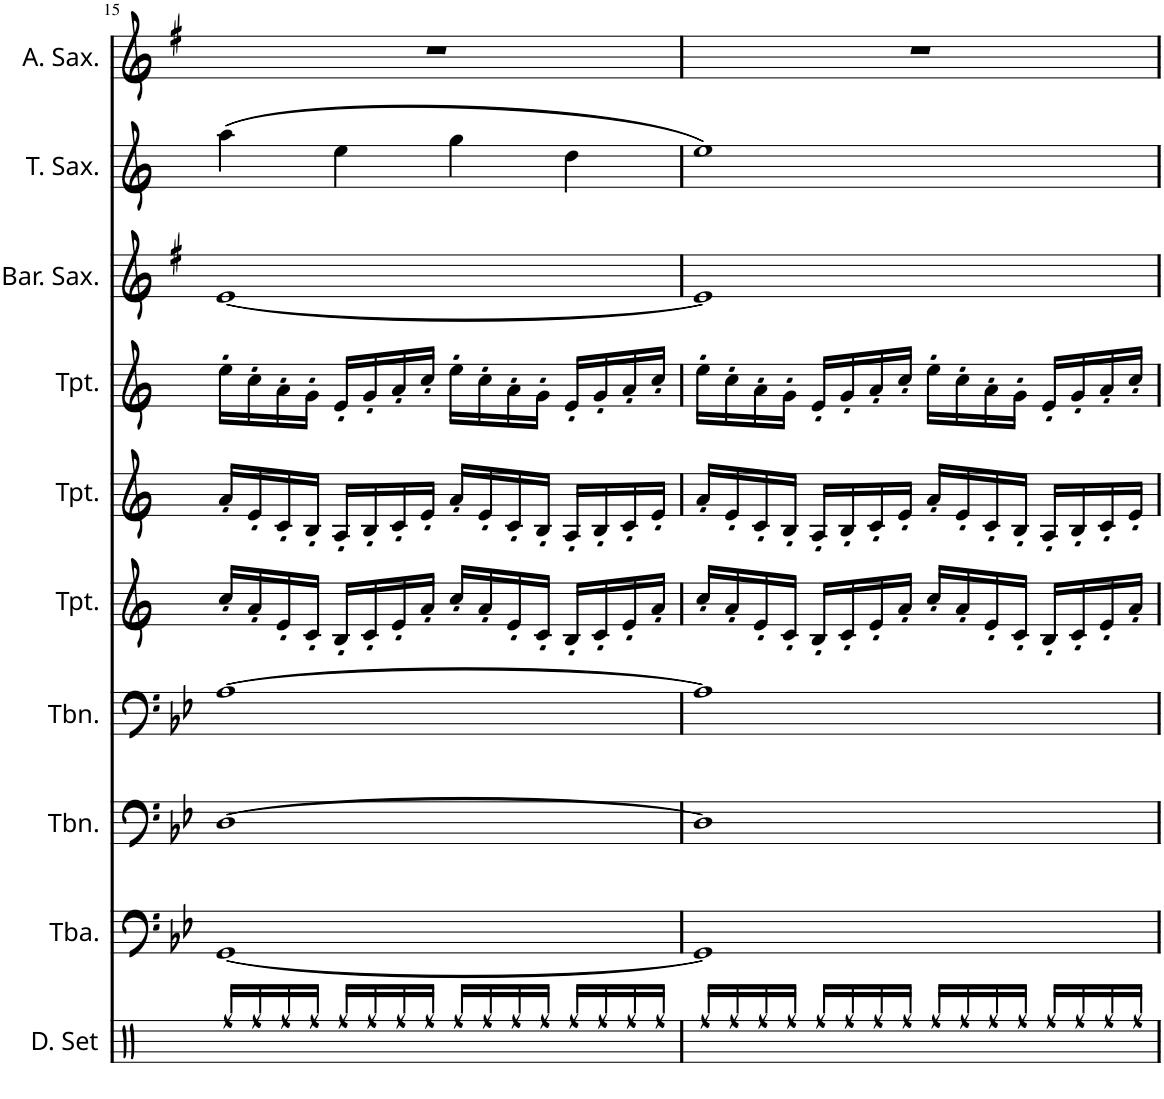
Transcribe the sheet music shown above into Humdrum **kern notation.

**kern	**kern	**kern	**kern	**kern	**kern	**kern	**kern	**kern	**kern
*part10	*part9	*part8	*part7	*part6	*part5	*part4	*part3	*part2	*part1
*staff10	*staff9	*staff8	*staff7	*staff6	*staff5	*staff4	*staff3	*staff2	*staff1
*I"Drumset	*I"Tuba	*I"Trombone	*I"Trombone	*I"Trumpet	*I"Trumpet	*I"Trumpet	*I"Baritone Saxophone	*I"Tenor Saxophone	*I"Alto Saxophone
*I'D. Set	*I'Tba.	*I'Tbn.	*I'Tbn.	*I'Tpt.	*I'Tpt.	*I'Tpt.	*I'Bar. Sax.	*I'T. Sax.	*I'A. Sax.
!!LO:PB:g=z
*clefX	*clefF4	*clefF4	*clefF4	*clefG2	*clefG2	*clefG2	*clefG2	*clefG2	*clefG2
*	*	*	*	*Trd1c2	*Trd1c2	*Trd1c2	*Trd12c21	*Trd8c14	*Trd5c9
*k[]	*k[b-e-]	*k[b-e-]	*k[b-e-]	*k[]	*k[]	*k[]	*k[f#]	*k[]	*k[f#]
*M4/4	*M4/4	*M4/4	*M4/4	*M4/4	*M4/4	*M4/4	*M4/4	*M4/4	*M4/4
=15	=15	=15	=15	=15	=15	=15	=15	=15	=15
16Rff/LL	[1GG	[1D	[1A	16cc'/LL	16a'/LL	16ee'\LL	[1e	(4aa\	1r
16Rff/	.	.	.	16a'/	16e'/	16cc'\	.	.	.
16Rff/	.	.	.	16e'/	16c'/	16a'\	.	.	.
16Rff/JJ	.	.	.	16c'/JJ	16B'/JJ	16g'\JJ	.	.	.
16Rff/LL	.	.	.	16B'/LL	16A'/LL	16e'/LL	.	4ee\	.
16Rff/	.	.	.	16c'/	16B'/	16g'/	.	.	.
16Rff/	.	.	.	16e'/	16c'/	16a'/	.	.	.
16Rff/JJ	.	.	.	16a'/JJ	16e'/JJ	16cc'/JJ	.	.	.
16Rff/LL	.	.	.	16cc'/LL	16a'/LL	16ee'\LL	.	4gg\	.
16Rff/	.	.	.	16a'/	16e'/	16cc'\	.	.	.
16Rff/	.	.	.	16e'/	16c'/	16a'\	.	.	.
16Rff/JJ	.	.	.	16c'/JJ	16B'/JJ	16g'\JJ	.	.	.
16Rff/LL	.	.	.	16B'/LL	16A'/LL	16e'/LL	.	4dd\	.
16Rff/	.	.	.	16c'/	16B'/	16g'/	.	.	.
16Rff/	.	.	.	16e'/	16c'/	16a'/	.	.	.
16Rff/JJ	.	.	.	16a'/JJ	16e'/JJ	16cc'/JJ	.	.	.
=16	=16	=16	=16	=16	=16	=16	=16	=16	=16
16Rff/LL	1GG]	1D]	1A]	16cc'/LL	16a'/LL	16ee'\LL	1e]	1ee)	1r
16Rff/	.	.	.	16a'/	16e'/	16cc'\	.	.	.
16Rff/	.	.	.	16e'/	16c'/	16a'\	.	.	.
16Rff/JJ	.	.	.	16c'/JJ	16B'/JJ	16g'\JJ	.	.	.
16Rff/LL	.	.	.	16B'/LL	16A'/LL	16e'/LL	.	.	.
16Rff/	.	.	.	16c'/	16B'/	16g'/	.	.	.
16Rff/	.	.	.	16e'/	16c'/	16a'/	.	.	.
16Rff/JJ	.	.	.	16a'/JJ	16e'/JJ	16cc'/JJ	.	.	.
16Rff/LL	.	.	.	16cc'/LL	16a'/LL	16ee'\LL	.	.	.
16Rff/	.	.	.	16a'/	16e'/	16cc'\	.	.	.
16Rff/	.	.	.	16e'/	16c'/	16a'\	.	.	.
16Rff/JJ	.	.	.	16c'/JJ	16B'/JJ	16g'\JJ	.	.	.
16Rff/LL	.	.	.	16B'/LL	16A'/LL	16e'/LL	.	.	.
16Rff/	.	.	.	16c'/	16B'/	16g'/	.	.	.
16Rff/	.	.	.	16e'/	16c'/	16a'/	.	.	.
16Rff/JJ	.	.	.	16a'/JJ	16e'/JJ	16cc'/JJ	.	.	.
=	=	=	=	=	=	=	=	=	=
*-	*-	*-	*-	*-	*-	*-	*-	*-	*-
